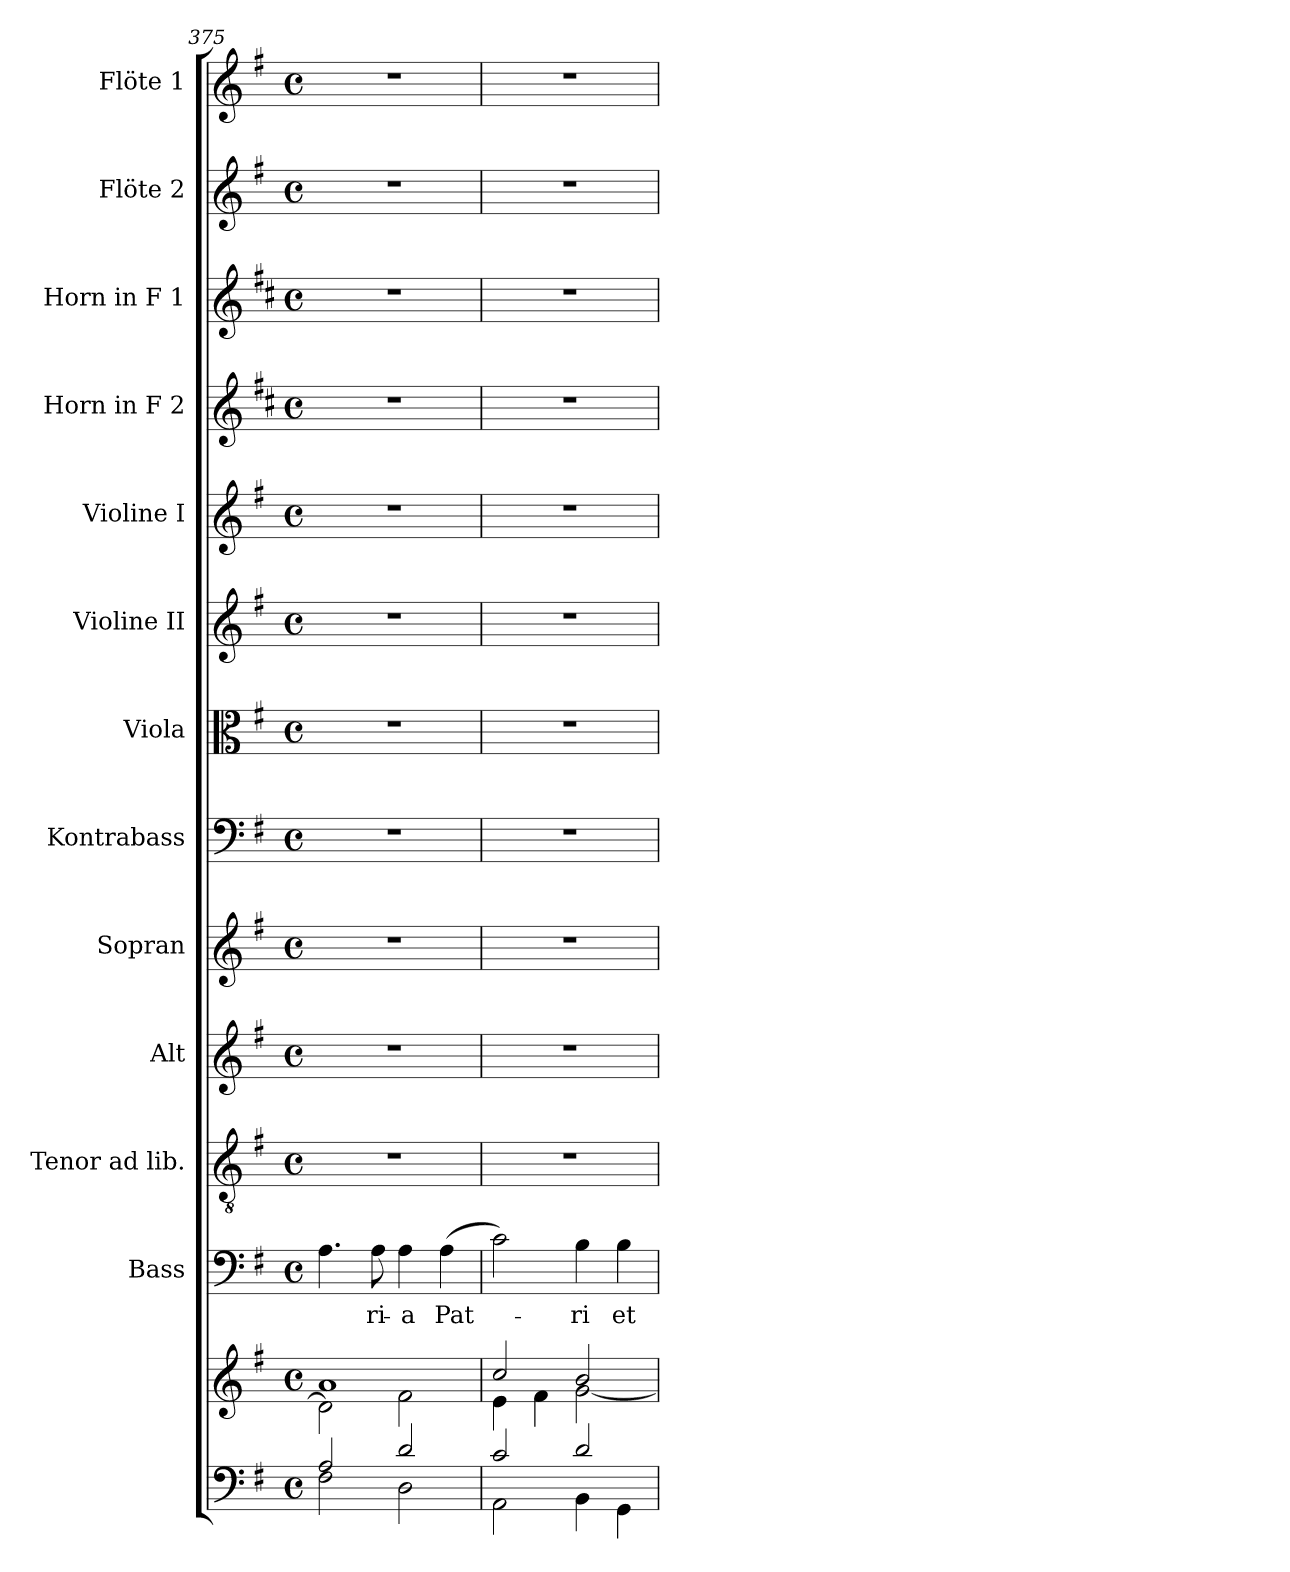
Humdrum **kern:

**kern	**kern	**kern	**text	**kern	**kern	**kern	**kern	**kern	**kern	**kern	**kern	**kern	**kern	**kern
*part13	*part13	*part12	*part12	*part11	*part10	*part9	*part8	*part7	*part6	*part5	*part4	*part3	*part2	*part1
*staff14	*staff13	*staff12	*staff12	*staff11	*staff10	*staff9	*staff8	*staff7	*staff6	*staff5	*staff4	*staff3	*staff2	*staff1
*	*	*I"Bass	*	*I"Tenor ad lib.	*I"Alt	*I"Sopran	*I"Kontrabass	*I"Viola	*I"Violine II	*I"Violine I	*I"Horn in F 2	*I"Horn in F 1	*I"Flöte 2	*I"Flöte 1
*	*	*I'B.	*	*I'T.	*I'A.	*I'S.	*I'Kb.	*I'Vla.	*I'Vl. II	*I'Vl. I	*	*	*I'Fl. 2	*I'Fl. 1
*clefF4	*clefG2	*clefF4	*	*clefGv2	*clefG2	*clefG2	*clefF4	*clefC3	*clefG2	*clefG2	*clefG2	*clefG2	*clefG2	*clefG2
*	*	*	*	*	*	*	*ITrd7c12	*	*	*	*ITrd4c7	*ITrd4c7	*	*
*k[f#]	*k[f#]	*k[f#]	*	*k[f#]	*k[f#]	*k[f#]	*k[f#]	*k[f#]	*k[f#]	*k[f#]	*k[f#]	*k[f#]	*k[f#]	*k[f#]
*G:	*G:	*G:	*	*G:	*G:	*G:	*G:	*G:	*G:	*G:	*G:	*G:	*G:	*G:
*M4/4	*M4/4	*M4/4	*	*M4/4	*M4/4	*M4/4	*M4/4	*M4/4	*M4/4	*M4/4	*M4/4	*M4/4	*M4/4	*M4/4
*met(c)	*met(c)	*met(c)	*	*met(c)	*met(c)	*met(c)	*met(c)	*met(c)	*met(c)	*met(c)	*met(c)	*met(c)	*met(c)	*met(c)
=375	=375	=375	=375	=375	=375	=375	=375	=375	=375	=375	=375	=375	=375	=375
*^	*^	*	*	*	*	*	*	*	*	*	*	*	*	*
2A/	2F#\	1a	2d\]	4.A\	.	1r	1r	1r	1r	1r	1r	1r	1r	1r	1r	1r
!	!	!	!	!	!LO:LY:b	!	!	!	!	!	!	!	!	!	!	!
.	.	.	.	8A\	-ri-	.	.	.	.	.	.	.	.	.	.	.
!	!	!	!	!	!LO:LY:b	!	!	!	!	!	!	!	!	!	!	!
2d/	2D\	.	2f#\	4A\	-a	.	.	.	.	.	.	.	.	.	.	.
!	!	!	!	!	!LO:LY:b	!	!	!	!	!	!	!	!	!	!	!
.	.	.	.	(>4A\	Pat-	.	.	.	.	.	.	.	.	.	.	.
=376	=376	=376	=376	=376	=376	=376	=376	=376	=376	=376	=376	=376	=376	=376	=376	=376
2c/	2AA\	2cc/	4e\	2c\)	.	1r	1r	1r	1r	1r	1r	1r	1r	1r	1r	1r
.	.	.	4f#\	.	.	.	.	.	.	.	.	.	.	.	.	.
!	!	!	!	!	!LO:LY:b	!	!	!	!	!	!	!	!	!	!	!
2d/	4BB\	2b/	[<2g\	4B\	-ri	.	.	.	.	.	.	.	.	.	.	.
!	!	!	!	!	!LO:LY:b	!	!	!	!	!	!	!	!	!	!	!
.	4GG\	.	.	4B\	et	.	.	.	.	.	.	.	.	.	.	.
*v	*v	*	*	*	*	*	*	*	*	*	*	*	*	*	*	*
*	*v	*v	*	*	*	*	*	*	*	*	*	*	*	*	*
=	=	=	=	=	=	=	=	=	=	=	=	=	=	=
*-	*-	*-	*-	*-	*-	*-	*-	*-	*-	*-	*-	*-	*-	*-
